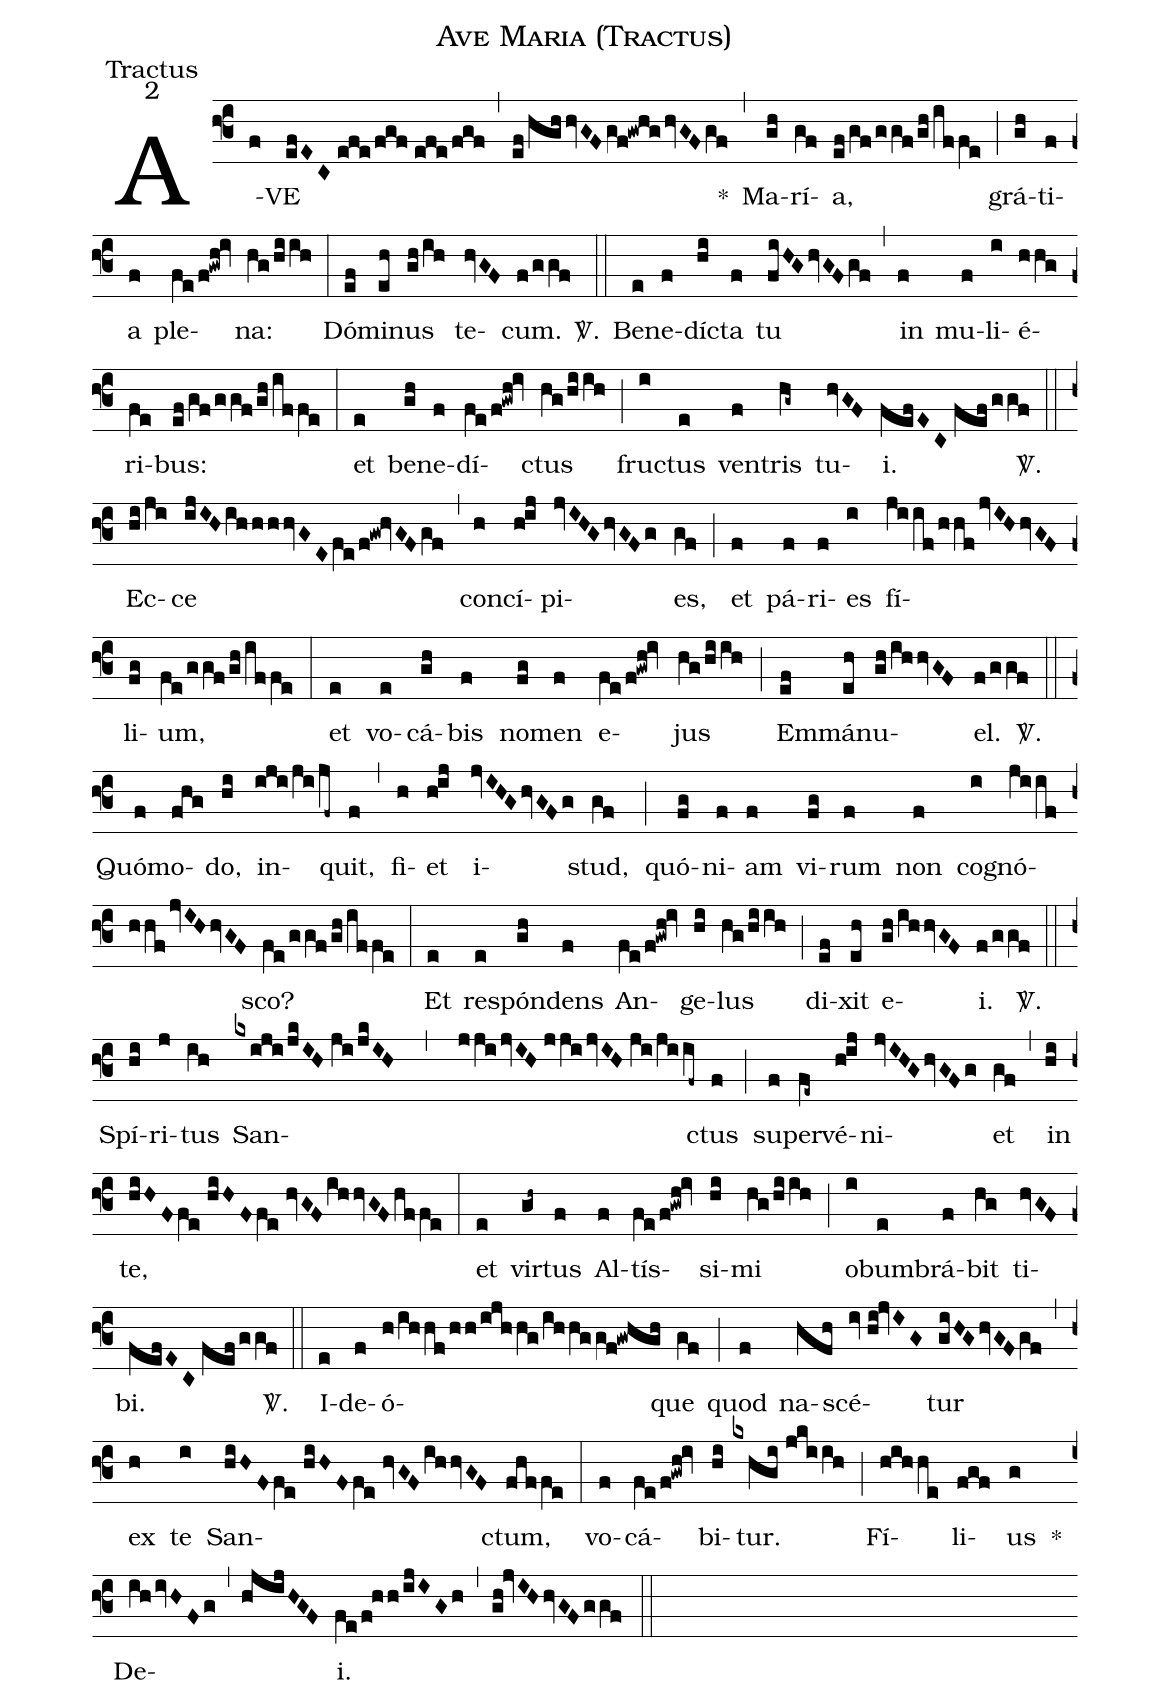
name:Ave Maria (Tractus);
office-part:Tractus;
mode:2;
%%
(f3) A(f)VE(efEC//efe/fgf//efe/fgf) (,) (ef/hghhvGF/gf!gwhg/hvGF/gf) *(,) Ma(gh)rí(gf)a,(ef/gf/ggf/gh/iffe) (;) grá(gh)ti(f)a(f) ple(fe/f!gwh!iv)na:(hg/hiih) (:) Dó(ef)mi(eh)nus(gh/ih) te(hvGF)cum.(f/ggf) <sp>V/</sp>.(::) Be(e)ne(f)dí(hi)cta(f) tu(fiHG/hvGF/gf) (,) in(f) mu(f)li(i)é(hhg)ri(fe)bus:(ef/gf/ggf/gh/iffe) (:) et(e) be(gh)ne(f)dí(fe/f!gwh!iv)ctus(hg/hiih) (;) fruc(i)tus(e) ven(f)tris(hg~) tu(hvGF)i.(fefEC//fef/ggf) <sp>V/</sp>.(::) Ec(hi/ji)ce(ijIH/ihhhhvGE/fe/f!gw!hvGF/gf) (,) con(h)cí(h!ij)pi(jvIHG/hvGF/g)es,(gf) (;) et(f) pá(f)ri(f)es(i) fí(jiif/hhf/jvIHhvGF)li(fg)um,(fe/ggf/gh/iffe) (:) et(e) vo(e)cá(gh)bis(f) no(fg)men(f) e(fe/f!gwh!iv)jus(hg/hiih) (;) Em(ef)má(eh)nu(gh/ihhvGF)el.(f/ggf) <sp>V/</sp>.(::) Quó(f)mo(fhg)do,(hi) in(iji/ji/jf~)quit,(f) (,) fi(h)et(h!ij) i(jvIHG/hvGFg)stud,(gf) (;) quó(fg)ni(f)am(f) vi(fg)rum(f) non(f) co(i)gnó(jiif/hhf/jvIH/hvGF)sco?(fe/ggf/gh/iffe) (:) Et(e) re(e)spón(gh)dens(f) An(fe/f!gwh!iv)ge(hi)lus(hg/hiih) (;) di(ef)xit(eh) e(gh/ihhvGF)i.(f/ggf) <sp>V/</sp>.(::) Spí(hi)ri(j)tus(ih) San(kxiji/jkIH//ji/jkIH , jji/jvIH//jji/jvIH//ji/jiif~)ctus(f) (;) su(f)per(fe~)vé(h!ij)ni(jvIHG/hvGFg)et(gf) (,) in(hi) te,(hiHFfe//hiHF/fe//hvGF/ihhvGF/hffe) (:) et(e) vir(gh~)tus(f) Al(f)tís(fe/f!gwh!iv)si(hi)mi(hg/hiih) (;) o(i)bum(e)brá(f)bit(hg) ti(hvGF)bi.(fefEC//fef/ggf) <sp>V/</sp>.(::) I(e)de(f)ó(h/ihhf/hh/ijhhg/ihhggf!gwhgh)que(gf) (;) quod(f) na(hfh)scé(iv//hi!jvIG)tur(giHG/hvGF/gf) (,) ex(h) te(i) San(hiHF/fe//hiHF/fe//hvGF/ihhvGF)ctum,(fhffe) (:) vo(f)cá(fe/f!gwh!iv)bi(hi)tur.(kxhgi//jkiih) (;) Fí(hihhe)li(fgf)us(g) *() De(ih/ivHFg,hjijHGF)i.(fe/f!hh/ijIGh) (,) (gh!jvIHhvGF/ggf) (::)
